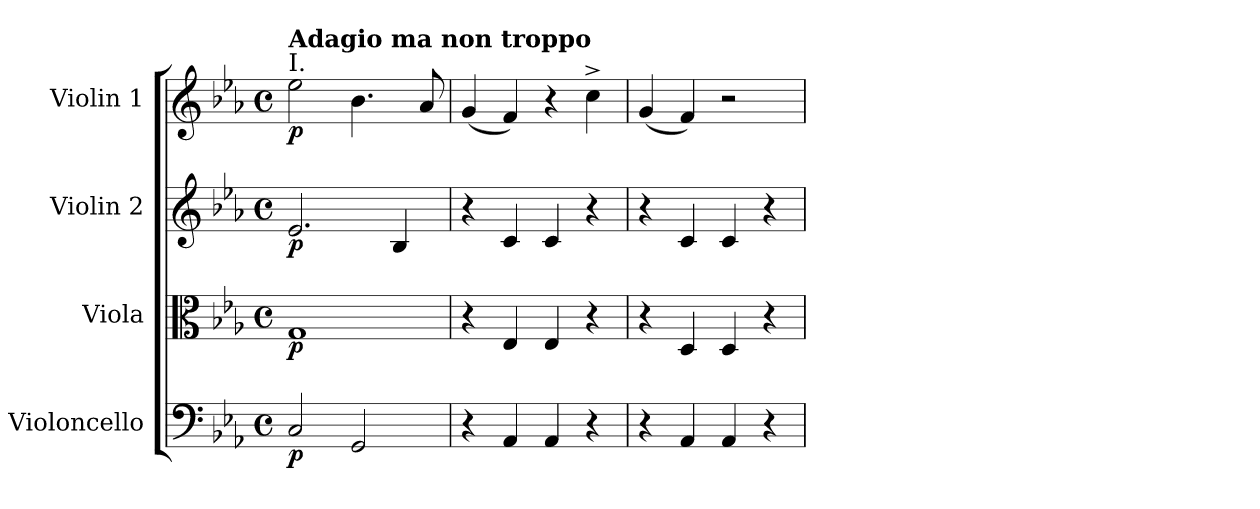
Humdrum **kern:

**kern	**dynam	**kern	**dynam	**kern	**dynam	**kern	**dynam
*part4	*part4	*part3	*part3	*part2	*part2	*part1	*part1
*staff4	*staff4	*staff3	*staff3	*staff2	*staff2	*staff1	*staff1
*I"Violoncello	*	*I"Viola	*	*I"Violin 2	*	*I"Violin 1	*
*I'Vc	*	*I'Vla	*	*I'Vln	*	*I'Vln	*
*clefF4	*	*clefC3	*	*clefG2	*	*clefG2	*
*k[b-e-a-]	*	*k[b-e-a-]	*	*k[b-e-a-]	*	*k[b-e-a-]	*
*M4/4	*	*M4/4	*	*M4/4	*	*M4/4	*
*met(c)	*	*met(c)	*	*met(c)	*	*met(c)	*
=1	=1	=1	=1	=1	=1	=1	=1
!	!	!	!	!	!	!LO:TX:a:t=I.	!
!	!	!	!	!	!	!LO:TX:a:B:t=Adagio ma non troppo	!
!	!LO:DY:b	!	!LO:DY:b	!	!LO:DY:b	!	!LO:DY:b
2C/	p	1G>	p	2.e->/	p	2ee->\	p
2GG/	.	.	.	.	.	4.b-\	.
.	.	.	.	4B-/	.	.	.
.	.	.	.	.	.	8a-/	.
=2	=2	=2	=2	=2	=2	=2	=2
4r	.	4r	.	4r	.	(4g/	.
4AA-/	.	4E-/	.	4c/	.	4f/)	.
4AA-/	.	4E-/	.	4c/	.	4r	.
4r	.	4r	.	4r	.	4cc^\	.
=3	=3	=3	=3	=3	=3	=3	=3
4r	.	4r	.	4r	.	(4g/	.
4AA-/	.	4D/	.	4c/	.	4f/)	.
4AA-/	.	4D/	.	4c/	.	2r	.
4r	.	4r	.	4r	.	.	.
=	=	=	=	=	=	=	=
*-	*-	*-	*-	*-	*-	*-	*-
